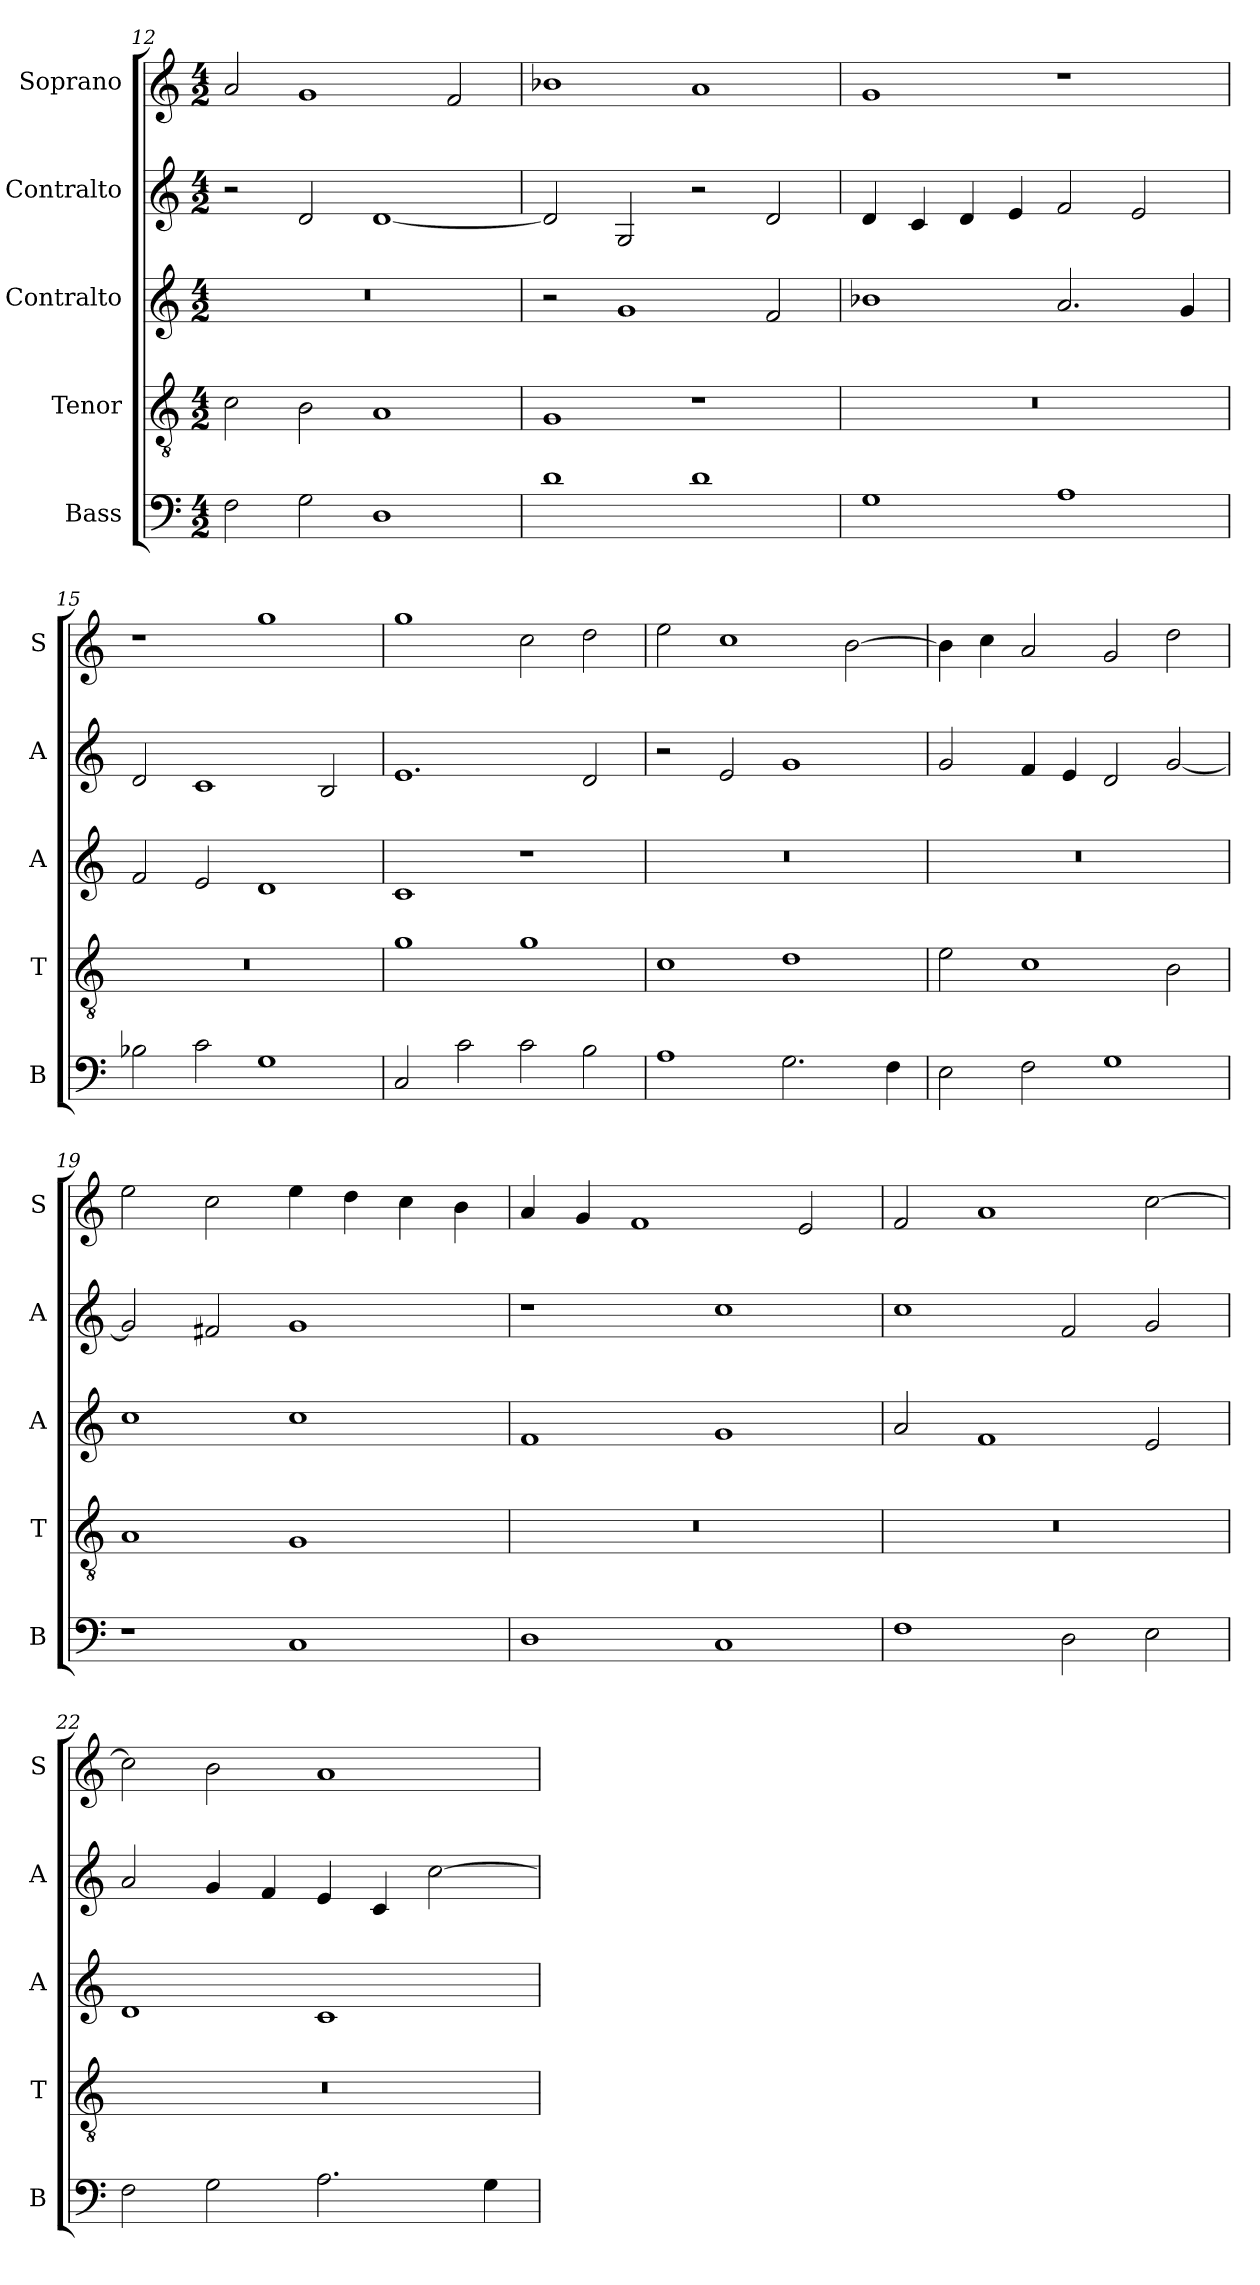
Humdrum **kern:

**kern	**kern	**kern	**kern	**kern
*part5	*part4	*part3	*part2	*part1
*staff5	*staff4	*staff3	*staff2	*staff1
*I"Bass	*I"Tenor	*I"Contralto	*I"Contralto	*I"Soprano
*I'B	*I'T	*I'A	*I'A	*I'S
*clefF4	*clefGv2	*clefG2	*clefG2	*clefG2
*k[]	*k[]	*k[]	*k[]	*k[]
*G:mix	*G:mix	*G:mix	*G:mix	*G:mix
*M4/2	*M4/2	*M4/2	*M4/2	*M4/2
=12	=12	=12	=12	=12
2F	2c	0r	2r	2a
2G	2B	.	2d	1g
1D	1A	.	[1d	.
.	.	.	.	2f
=13	=13	=13	=13	=13
1d	1G	2r	2d]	1b-X
.	.	1g	2G	.
1d	1r	.	2r	1a
.	.	2f	2d	.
=14	=14	=14	=14	=14
1G	0r	1b-X	4d	1g
.	.	.	4c	.
.	.	.	4d	.
.	.	.	4e	.
1A	.	2.a	2f	1r
.	.	.	2e	.
.	.	4g	.	.
=15	=15	=15	=15	=15
2B-X	0r	2f	2d	1r
2c	.	2e	1c	.
1G	.	1d	.	1gg
.	.	.	2B	.
=16	=16	=16	=16	=16
2C	1g	1c	1.e	1gg
2c	.	.	.	.
2c	1g	1r	.	2cc
2B	.	.	2d	2dd
=17	=17	=17	=17	=17
1A	1c	0r	2r	2ee
.	.	.	2e	1cc
2.G	1d	.	1g	.
.	.	.	.	[2b
4F	.	.	.	.
=18	=18	=18	=18	=18
2E	2e	0r	2g	4b]
.	.	.	.	4cc
2F	1c	.	4f	2a
.	.	.	4e	.
1G	.	.	2d	2g
.	2B	.	[2g	2dd
=19	=19	=19	=19	=19
1r	1A	1cc	2g]	2ee
.	.	.	2f#X	2cc
1C	1G	1cc	1g	4ee
.	.	.	.	4dd
.	.	.	.	4cc
.	.	.	.	4b
=20	=20	=20	=20	=20
1D	0r	1f	1r	4a
.	.	.	.	4g
.	.	.	.	1f
1C	.	1g	1cc	.
.	.	.	.	2e
=21	=21	=21	=21	=21
1F	0r	2a	1cc	2f
.	.	1f	.	1a
2D	.	.	2f	.
2E	.	2e	2g	[2cc
=22	=22	=22	=22	=22
2F	0r	1d	2a	2cc]
2G	.	.	4g	2b
.	.	.	4f	.
2.A	.	1c	4e	1a
.	.	.	4c	.
.	.	.	[2cc	.
4G	.	.	.	.
=	=	=	=	=
*-	*-	*-	*-	*-
